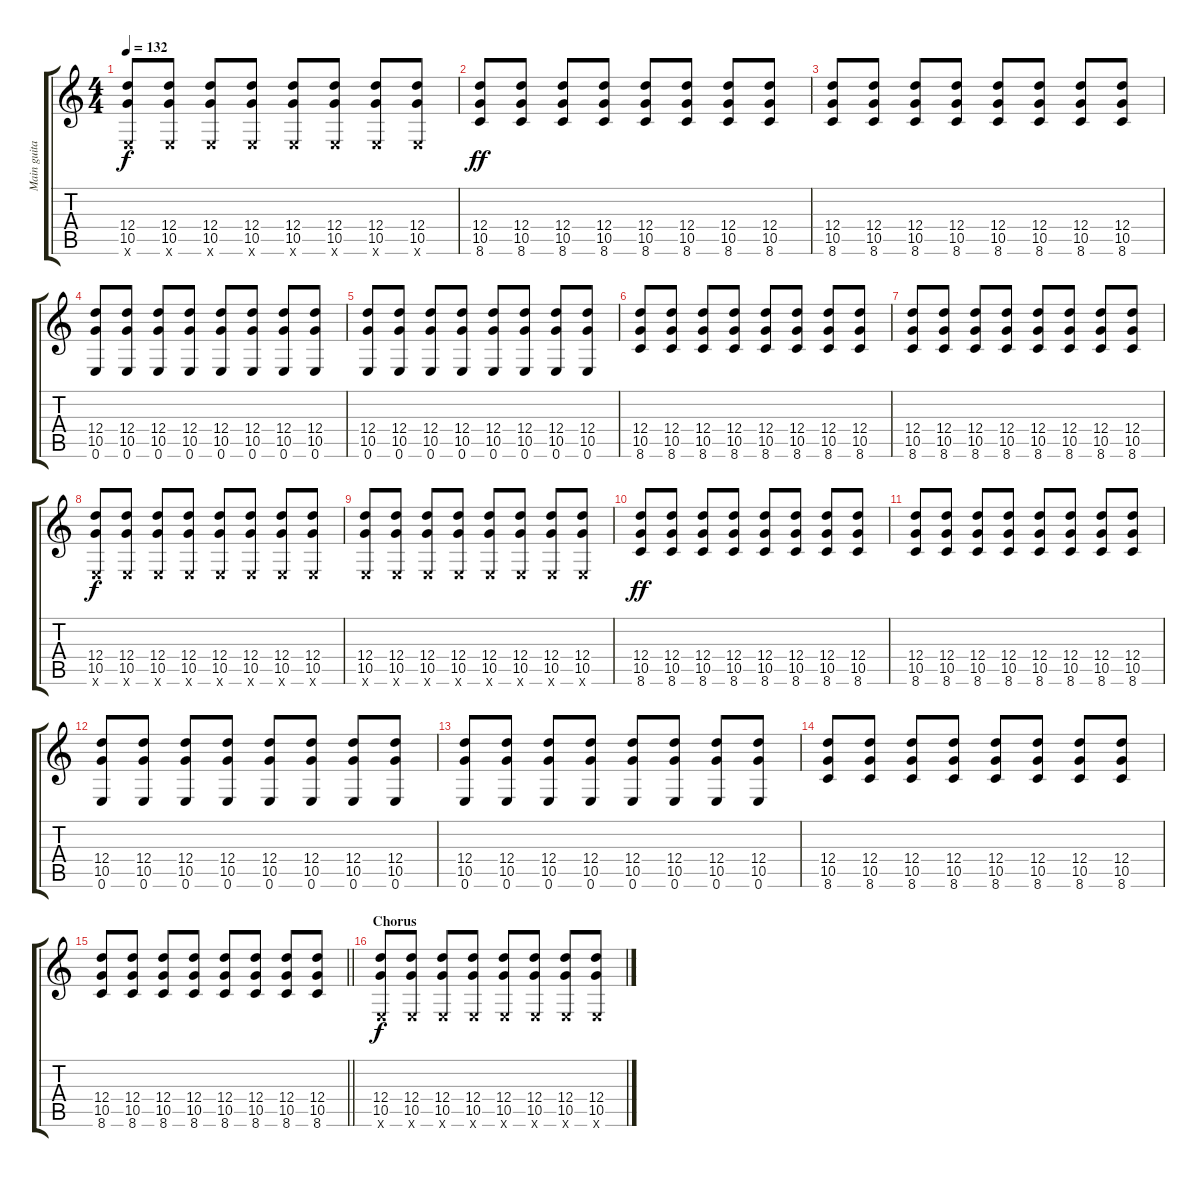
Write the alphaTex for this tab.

\track ("Main guitar" "Main guita") {instrument overdrivenguitar}
\staff {score tabs}
\tuning (E4 B3 G3 D3 A2 E2) {hide}
\ts (4 4)
\tempo 132
\clef g2
\ks c
(12.4 10.5 0.6{x}).8{dy f} (12.4 10.5 0.6{x}).8 (12.4 10.5 0.6{x}).8 (12.4 10.5 0.6{x}).8 (12.4 10.5 0.6{x}).8 (12.4 10.5 0.6{x}).8 (12.4 10.5 0.6{x}).8 (12.4 10.5 0.6{x}).8 |
(12.4 10.5 8.6).8{dy ff} (12.4 10.5 8.6).8 (12.4 10.5 8.6).8 (12.4 10.5 8.6).8 (12.4 10.5 8.6).8 (12.4 10.5 8.6).8 (12.4 10.5 8.6).8 (12.4 10.5 8.6).8 |
(12.4 10.5 8.6).8 (12.4 10.5 8.6).8 (12.4 10.5 8.6).8 (12.4 10.5 8.6).8 (12.4 10.5 8.6).8 (12.4 10.5 8.6).8 (12.4 10.5 8.6).8 (12.4 10.5 8.6).8 |
(12.4 10.5 0.6).8 (12.4 10.5 0.6).8 (12.4 10.5 0.6).8 (12.4 10.5 0.6).8 (12.4 10.5 0.6).8 (12.4 10.5 0.6).8 (12.4 10.5 0.6).8 (12.4 10.5 0.6).8 |
(12.4 10.5 0.6).8 (12.4 10.5 0.6).8 (12.4 10.5 0.6).8 (12.4 10.5 0.6).8 (12.4 10.5 0.6).8 (12.4 10.5 0.6).8 (12.4 10.5 0.6).8 (12.4 10.5 0.6).8 |
(12.4 10.5 8.6).8 (12.4 10.5 8.6).8 (12.4 10.5 8.6).8 (12.4 10.5 8.6).8 (12.4 10.5 8.6).8 (12.4 10.5 8.6).8 (12.4 10.5 8.6).8 (12.4 10.5 8.6).8 |
(12.4 10.5 8.6).8 (12.4 10.5 8.6).8 (12.4 10.5 8.6).8 (12.4 10.5 8.6).8 (12.4 10.5 8.6).8 (12.4 10.5 8.6).8 (12.4 10.5 8.6).8 (12.4 10.5 8.6).8 |
(12.4 10.5 0.6{x}).8{dy f volume 13 balance 8 instrument electricguitarjazz} (12.4 10.5 0.6{x}).8 (12.4 10.5 0.6{x}).8 (12.4 10.5 0.6{x}).8 (12.4 10.5 0.6{x}).8 (12.4 10.5 0.6{x}).8 (12.4 10.5 0.6{x}).8 (12.4 10.5 0.6{x}).8 |
(12.4 10.5 0.6{x}).8 (12.4 10.5 0.6{x}).8 (12.4 10.5 0.6{x}).8 (12.4 10.5 0.6{x}).8 (12.4 10.5 0.6{x}).8 (12.4 10.5 0.6{x}).8 (12.4 10.5 0.6{x}).8 (12.4 10.5 0.6{x}).8 |
(12.4 10.5 8.6).8{dy ff} (12.4 10.5 8.6).8 (12.4 10.5 8.6).8 (12.4 10.5 8.6).8 (12.4 10.5 8.6).8 (12.4 10.5 8.6).8 (12.4 10.5 8.6).8 (12.4 10.5 8.6).8 |
(12.4 10.5 8.6).8 (12.4 10.5 8.6).8 (12.4 10.5 8.6).8 (12.4 10.5 8.6).8 (12.4 10.5 8.6).8 (12.4 10.5 8.6).8 (12.4 10.5 8.6).8 (12.4 10.5 8.6).8 |
(12.4 10.5 0.6).8 (12.4 10.5 0.6).8 (12.4 10.5 0.6).8 (12.4 10.5 0.6).8 (12.4 10.5 0.6).8 (12.4 10.5 0.6).8 (12.4 10.5 0.6).8 (12.4 10.5 0.6).8 |
(12.4 10.5 0.6).8 (12.4 10.5 0.6).8 (12.4 10.5 0.6).8 (12.4 10.5 0.6).8 (12.4 10.5 0.6).8 (12.4 10.5 0.6).8 (12.4 10.5 0.6).8 (12.4 10.5 0.6).8 |
(12.4 10.5 8.6).8 (12.4 10.5 8.6).8 (12.4 10.5 8.6).8 (12.4 10.5 8.6).8 (12.4 10.5 8.6).8 (12.4 10.5 8.6).8 (12.4 10.5 8.6).8 (12.4 10.5 8.6).8 |
\barLineRight lightlight
(12.4 10.5 8.6).8 (12.4 10.5 8.6).8 (12.4 10.5 8.6).8 (12.4 10.5 8.6).8 (12.4 10.5 8.6).8 (12.4 10.5 8.6).8 (12.4 10.5 8.6).8 (12.4 10.5 8.6).8 |
\section ("" "Chorus")
(12.4 10.5 0.6{x}).8{dy f volume 13 balance 8 instrument electricguitarjazz} (12.4 10.5 0.6{x}).8 (12.4 10.5 0.6{x}).8 (12.4 10.5 0.6{x}).8 (12.4 10.5 0.6{x}).8 (12.4 10.5 0.6{x}).8 (12.4 10.5 0.6{x}).8 (12.4 10.5 0.6{x}).8
